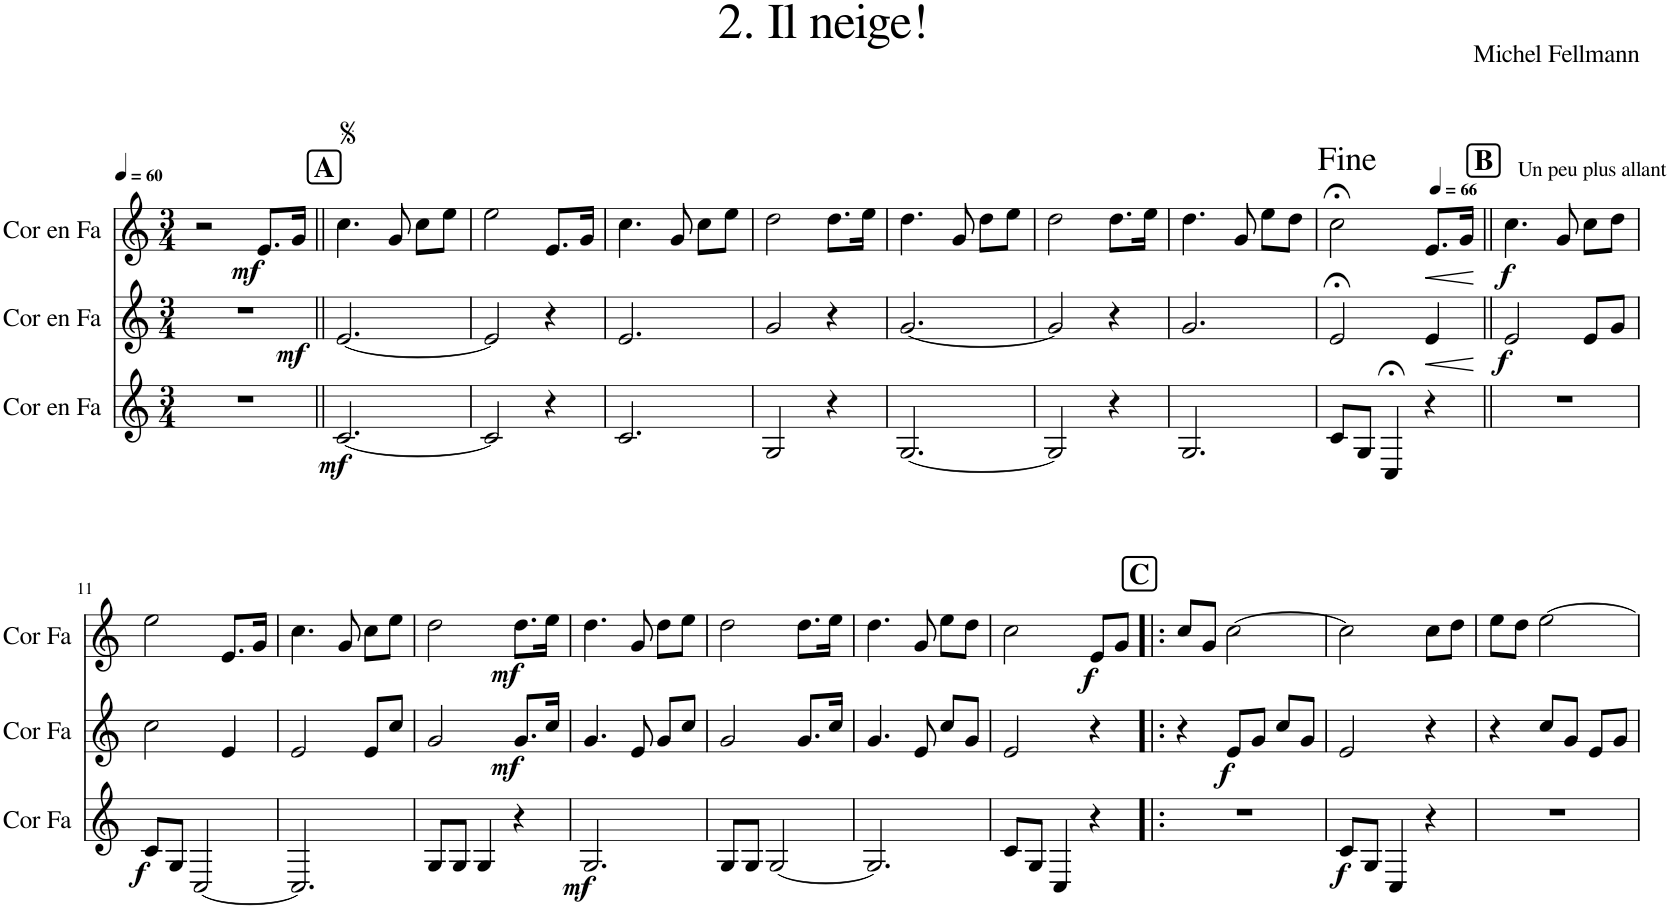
**kern	**dynam	**kern	**dynam	**kern	**dynam
*part3	*part3	*part2	*part2	*part1	*part1
*staff3	*staff3	*staff2	*staff2	*staff1	*staff1
*I"Cor en Fa	*	*I"Cor en Fa	*	*I"Cor en Fa	*
*I'Cor Fa	*	*I'Cor Fa	*	*I'Cor Fa	*
*clefG2	*	*clefG2	*	*clefG2	*
*Trd4c7	*	*Trd4c7	*	*Trd4c7	*
*k[]	*	*k[]	*	*k[]	*
*M3/4	*	*M3/4	*	*M3/4	*
*MM60	*	*MM60	*	*MM60	*
=1	=1	=1	=1	=1	=1
!	!	!	!LO:DY:b	!	!
2.r	.	2.r	mf	2r	.
!	!	!	!	!	!LO:DY:b
.	.	.	.	8.e/L	mf
.	.	.	.	16g/Jk	.
!!LO:REH:place=s1:a:B:cj:fs=14:t=A
=2||	=2||	=2||	=2||	=2||	=2||
!	!LO:DY:b	!	!	!	!
[2.c/	mf	[2.e/	.	4.cc\	.
.	.	.	.	8g/	.
.	.	.	.	8cc\L	.
.	.	.	.	8ee\J	.
=3	=3	=3	=3	=3	=3
2c/]	.	2e/]	.	2ee\	.
4r	.	4r	.	8.e/L	.
.	.	.	.	16g/Jk	.
=4	=4	=4	=4	=4	=4
2.c/	.	2.e/	.	4.cc\	.
.	.	.	.	8g/	.
.	.	.	.	8cc\L	.
.	.	.	.	8ee\J	.
=5	=5	=5	=5	=5	=5
2G/	.	2g/	.	2dd\	.
4r	.	4r	.	8.dd\L	.
.	.	.	.	16ee\Jk	.
=6	=6	=6	=6	=6	=6
[2.G/	.	[2.g/	.	4.dd\	.
.	.	.	.	8g/	.
.	.	.	.	8dd\L	.
.	.	.	.	8ee\J	.
=7	=7	=7	=7	=7	=7
2G/]	.	2g/]	.	2dd\	.
4r	.	4r	.	8.dd\L	.
.	.	.	.	16ee\Jk	.
=8	=8	=8	=8	=8	=8
2.G/	.	2.g/	.	4.dd\	.
.	.	.	.	8g/	.
.	.	.	.	8ee\L	.
.	.	.	.	8dd\J	.
=9	=9	=9	=9	=9	=9
8c/L	.	2e;</	.	2cc;<\	.
8G/J	.	.	.	.	.
4C;</	.	.	.	.	.
*	*	*	*	*MM66	*
!	!	!	!LO:HP:b	!	!LO:HP:b
4r	.	4e/	<	8.e/L	<
.	.	.	.	16g/Jk	.
.	.	.	[	.	[
!!LO:REH:place=s1:a:B:cj:fs=14:t=B
=10||	=10||	=10||	=10||	=10||	=10||
!	!	!	!	!LO:TX:a:t=Un peu plus allant	!
!	!	!	!LO:DY:b	!	!LO:DY:b
2.r	.	2e/	f	4.cc\	f
.	.	.	.	8g/	.
.	.	8e/L	.	8cc\L	.
.	.	8g/J	.	8dd\J	.
!!LO:LB:g=z
=11	=11	=11	=11	=11	=11
!	!LO:DY:b	!	!	!	!
8c/L	f	2cc\	.	2ee\	.
8G/J	.	.	.	.	.
[2C/	.	.	.	.	.
.	.	4e/	.	8.e/L	.
.	.	.	.	16g/Jk	.
=12	=12	=12	=12	=12	=12
2.C/]	.	2e/	.	4.cc\	.
.	.	.	.	8g/	.
.	.	8e/L	.	8cc\L	.
.	.	8cc/J	.	8ee\J	.
=13	=13	=13	=13	=13	=13
8G/L	.	2g/	.	2dd\	.
8G/J	.	.	.	.	.
4G/	.	.	.	.	.
!	!LO:DY:b	!	!LO:DY:b	!	!LO:DY:b
4r	mf	8.g/L	mf	8.dd\L	mf
.	.	16cc/Jk	.	16ee\Jk	.
=14	=14	=14	=14	=14	=14
2.G/	.	4.g/	.	4.dd\	.
.	.	8e/	.	8g/	.
.	.	8g/L	.	8dd\L	.
.	.	8cc/J	.	8ee\J	.
=15	=15	=15	=15	=15	=15
8G/L	.	2g/	.	2dd\	.
8G/J	.	.	.	.	.
[2G/	.	.	.	.	.
.	.	8.g/L	.	8.dd\L	.
.	.	16cc/Jk	.	16ee\Jk	.
=16	=16	=16	=16	=16	=16
2.G/]	.	4.g/	.	4.dd\	.
.	.	8e/	.	8g/	.
.	.	8cc/L	.	8ee\L	.
.	.	8g/J	.	8dd\J	.
=17	=17	=17	=17	=17	=17
8c/L	.	2e/	.	2cc\	.
8G/J	.	.	.	.	.
4C/	.	.	.	.	.
!	!	!	!	!	!LO:DY:b
4r	.	4r	.	8e/L	f
.	.	.	.	8g/J	.
!!LO:REH:place=s1:a:B:cj:fs=14:t=C
=18!|:	=18!|:	=18!|:	=18!|:	=18!|:	=18!|:
2.r	.	4r	.	8cc/L	.
.	.	.	.	8g/J	.
!	!	!	!LO:DY:b	!	!
.	.	8e/L	f	[2cc\	.
.	.	8g/J	.	.	.
.	.	8cc/L	.	.	.
.	.	8g/J	.	.	.
=19	=19	=19	=19	=19	=19
!	!LO:DY:b	!	!	!	!
8c/L	f	2e/	.	2cc\]	.
8G/J	.	.	.	.	.
4C/	.	.	.	.	.
4r	.	4r	.	8cc\L	.
.	.	.	.	8dd\J	.
=20	=20	=20	=20	=20	=20
2.r	.	4r	.	8ee\L	.
.	.	.	.	8dd\J	.
.	.	8cc/L	.	[2ee\	.
.	.	8g/J	.	.	.
.	.	8e/L	.	.	.
.	.	8g/J	.	.	.
=	=	=	=	=	=
*-	*-	*-	*-	*-	*-
